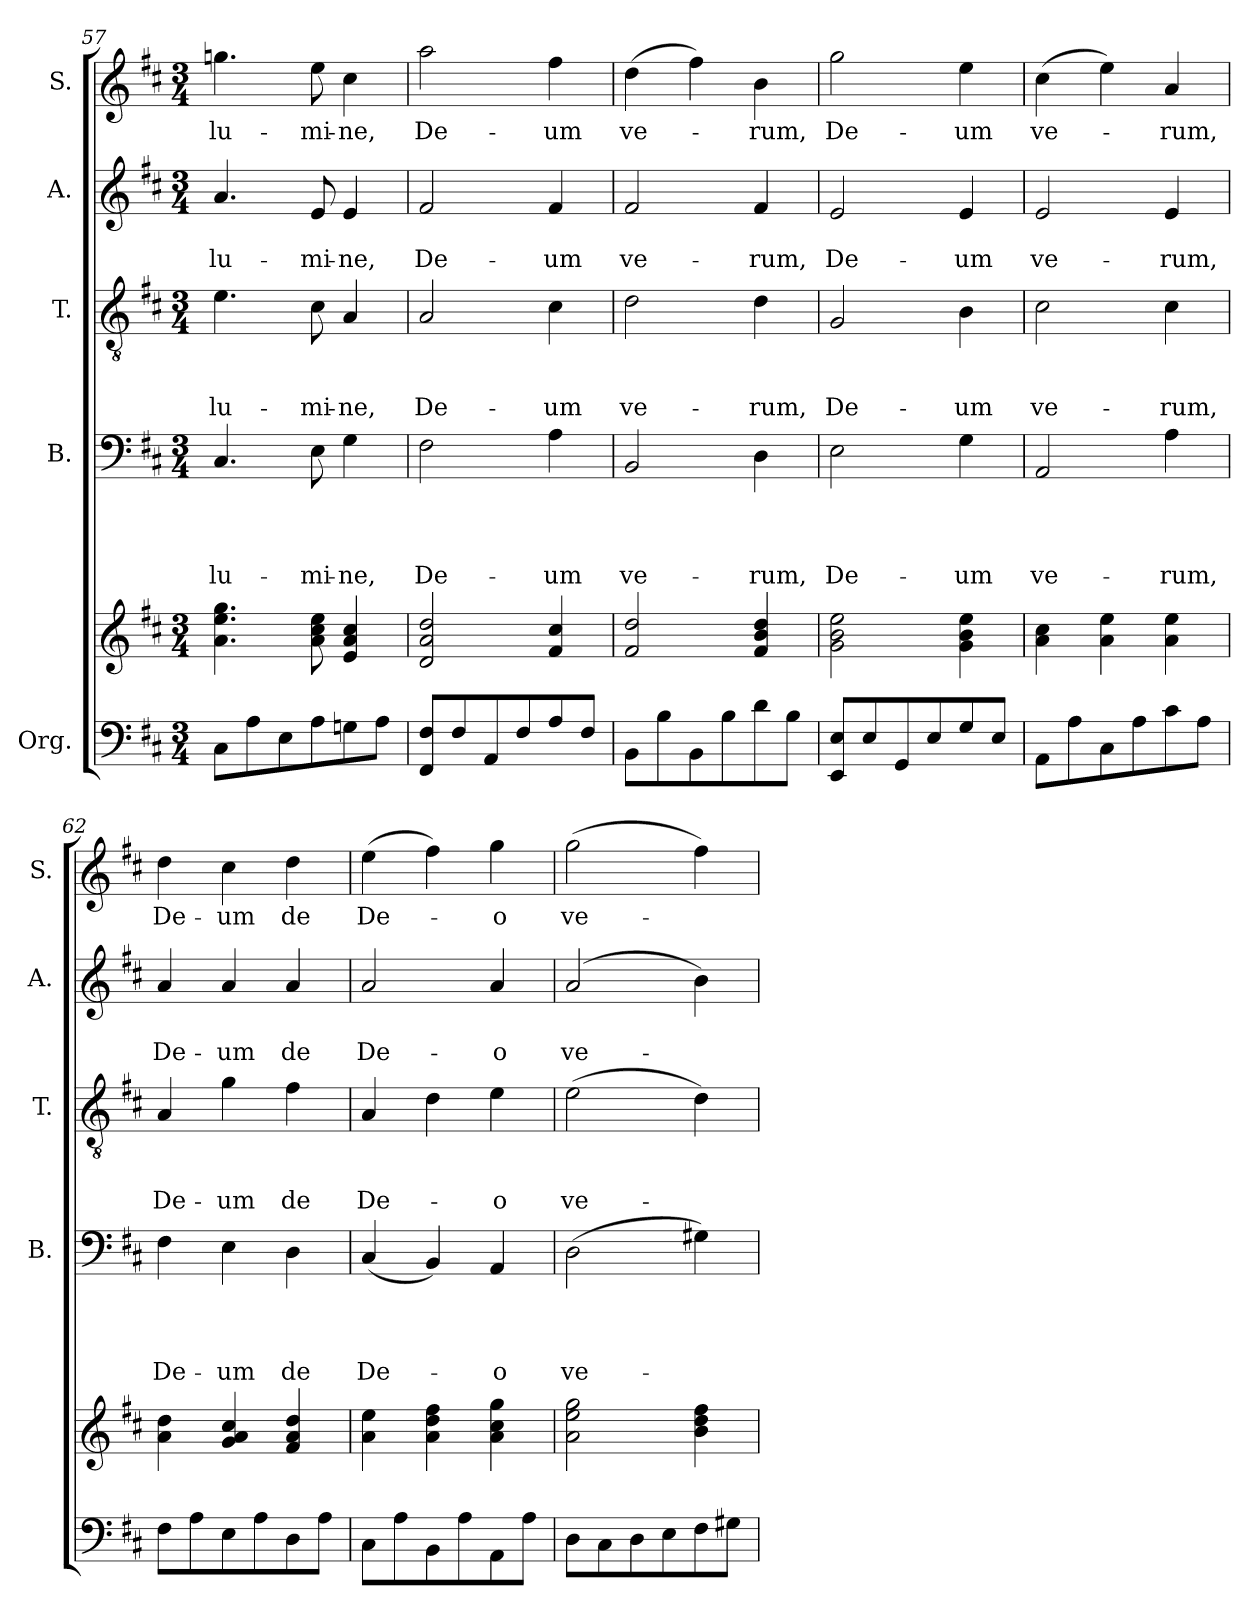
**kern	**kern	**kern	**text	**text	**text	**text	**kern	**text	**text	**text	**kern	**text	**text	**kern	**text
*part5	*part5	*part4	*part4	*part4	*part4	*part4	*part3	*part3	*part3	*part3	*part2	*part2	*part2	*part1	*part1
*staff6	*staff5	*staff4	*staff4	*staff4	*staff4	*staff4	*staff3	*staff3	*staff3	*staff3	*staff2	*staff2	*staff2	*staff1	*staff1
*I"Org.	*	*I"B.	*	*	*	*	*I"T.	*	*	*	*I"A.	*	*	*I"S.	*
*	*	*I'B.	*	*	*	*	*I'T.	*	*	*	*I'A.	*	*	*I'S.	*
*clefF4	*clefG2	*clefF4	*	*	*	*	*clefGv2	*	*	*	*clefG2	*	*	*clefG2	*
*k[f#c#]	*k[f#c#]	*k[f#c#]	*	*	*	*	*k[f#c#]	*	*	*	*k[f#c#]	*	*	*k[f#c#]	*
*D:	*D:	*D:	*	*	*	*	*D:	*	*	*	*D:	*	*	*D:	*
*M3/4	*M3/4	*M3/4	*	*	*	*	*M3/4	*	*	*	*M3/4	*	*	*M3/4	*
=57	=57	=57	=57	=57	=57	=57	=57	=57	=57	=57	=57	=57	=57	=57	=57
!	!	!	!	!	!	!LO:LY:b	!	!	!	!LO:LY:b	!	!	!LO:LY:b	!	!LO:LY:b
8C#\L	4.a\ 4.ee\ 4.gg\	4.C#/	.	.	.	lu-	4.e\	.	.	lu-	4.a/	.	lu-	4.ggn\	lu-
8A\	.	.	.	.	.	.	.	.	.	.	.	.	.	.	.
8E\	.	.	.	.	.	.	.	.	.	.	.	.	.	.	.
!	!	!	!	!	!	!LO:LY:b	!	!	!	!LO:LY:b	!	!	!LO:LY:b	!	!LO:LY:b
8A\	8a\ 8cc#\ 8ee\	8E\	.	.	.	-mi-	8c#\	.	.	-mi-	8e/	.	-mi-	8ee\	-mi-
!	!	!	!	!	!	!LO:LY:b	!	!	!	!LO:LY:b	!	!	!LO:LY:b	!	!LO:LY:b
8Gn\	4e/ 4a/ 4cc#/	4G\	.	.	.	-ne,	4A/	.	.	-ne,	4e/	.	-ne,	4cc#\	-ne,
8A\J	.	.	.	.	.	.	.	.	.	.	.	.	.	.	.
=58	=58	=58	=58	=58	=58	=58	=58	=58	=58	=58	=58	=58	=58	=58	=58
!	!	!	!	!	!	!LO:LY:b	!	!	!	!LO:LY:b	!	!	!LO:LY:b	!	!LO:LY:b
8FF#/ 8F#/L	2d/ 2a/ 2dd/	2F#\	.	.	.	De-	2A/	.	.	De-	2f#/	.	De-	2aa\	De-
8F#/	.	.	.	.	.	.	.	.	.	.	.	.	.	.	.
8AA/	.	.	.	.	.	.	.	.	.	.	.	.	.	.	.
8F#/	.	.	.	.	.	.	.	.	.	.	.	.	.	.	.
!	!	!	!	!	!	!LO:LY:b	!	!	!	!LO:LY:b	!	!	!LO:LY:b	!	!LO:LY:b
8A/	4f#/ 4cc#/	4A\	.	.	.	-um	4c#\	.	.	-um	4f#/	.	-um	4ff#\	-um
8F#/J	.	.	.	.	.	.	.	.	.	.	.	.	.	.	.
=59	=59	=59	=59	=59	=59	=59	=59	=59	=59	=59	=59	=59	=59	=59	=59
!	!	!	!	!	!	!LO:LY:b	!	!	!	!LO:LY:b	!	!	!LO:LY:b	!	!LO:LY:b
8BB\L	2f#/ 2dd/	2BB/	.	.	.	ve-	2d\	.	.	ve-	2f#/	.	ve-	(>4dd\	ve-
8B\	.	.	.	.	.	.	.	.	.	.	.	.	.	.	.
8BB\	.	.	.	.	.	.	.	.	.	.	.	.	.	4ff#\)	.
8B\	.	.	.	.	.	.	.	.	.	.	.	.	.	.	.
!	!	!	!	!	!	!LO:LY:b	!	!	!	!LO:LY:b	!	!	!LO:LY:b	!	!LO:LY:b
8d\	4f#/ 4b/ 4dd/	4D\	.	.	.	-rum,	4d\	.	.	-rum,	4f#/	.	-rum,	4b\	-rum,
8B\J	.	.	.	.	.	.	.	.	.	.	.	.	.	.	.
=60	=60	=60	=60	=60	=60	=60	=60	=60	=60	=60	=60	=60	=60	=60	=60
!	!	!	!	!	!	!LO:LY:b	!	!	!	!LO:LY:b	!	!	!LO:LY:b	!	!LO:LY:b
8EE/ 8E/L	2g\ 2b\ 2ee\	2E\	.	.	.	De-	2G/	.	.	De-	2e/	.	De-	2gg\	De-
8E/	.	.	.	.	.	.	.	.	.	.	.	.	.	.	.
8GG/	.	.	.	.	.	.	.	.	.	.	.	.	.	.	.
8E/	.	.	.	.	.	.	.	.	.	.	.	.	.	.	.
!	!	!	!	!	!	!LO:LY:b	!	!	!	!LO:LY:b	!	!	!LO:LY:b	!	!LO:LY:b
8G/	4g\ 4b\ 4ee\	4G\	.	.	.	-um	4B\	.	.	-um	4e/	.	-um	4ee\	-um
8E/J	.	.	.	.	.	.	.	.	.	.	.	.	.	.	.
=61	=61	=61	=61	=61	=61	=61	=61	=61	=61	=61	=61	=61	=61	=61	=61
!	!	!	!	!	!	!LO:LY:b	!	!	!	!LO:LY:b	!	!	!LO:LY:b	!	!LO:LY:b
8AA\L	4a\ 4cc#\	2AA/	.	.	.	ve-	2c#\	.	.	ve-	2e/	.	ve-	(>4cc#\	ve-
8A\	.	.	.	.	.	.	.	.	.	.	.	.	.	.	.
8C#\	4a\ 4ee\	.	.	.	.	.	.	.	.	.	.	.	.	4ee\)	.
8A\	.	.	.	.	.	.	.	.	.	.	.	.	.	.	.
!	!	!	!	!	!	!LO:LY:b	!	!	!	!LO:LY:b	!	!	!LO:LY:b	!	!LO:LY:b
8c#\	4a\ 4ee\	4A\	.	.	.	-rum,	4c#\	.	.	-rum,	4e/	.	-rum,	4a/	-rum,
8A\J	.	.	.	.	.	.	.	.	.	.	.	.	.	.	.
=62	=62	=62	=62	=62	=62	=62	=62	=62	=62	=62	=62	=62	=62	=62	=62
!	!	!	!	!	!	!LO:LY:b	!	!	!	!LO:LY:b	!	!	!LO:LY:b	!	!LO:LY:b
8F#\L	4a\ 4dd\	4F#\	.	.	.	De-	4A/	.	.	De-	4a/	.	De-	4dd\	De-
8A\	.	.	.	.	.	.	.	.	.	.	.	.	.	.	.
!	!	!	!	!	!	!LO:LY:b	!	!	!	!LO:LY:b	!	!	!LO:LY:b	!	!LO:LY:b
8E\	4g/ 4a/ 4cc#/	4E\	.	.	.	-um	4g\	.	.	-um	4a/	.	-um	4cc#\	-um
8A\	.	.	.	.	.	.	.	.	.	.	.	.	.	.	.
!	!	!	!	!	!	!LO:LY:b	!	!	!	!LO:LY:b	!	!	!LO:LY:b	!	!LO:LY:b
8D\	4f#/ 4a/ 4dd/	4D\	.	.	.	de	4f#\	.	.	de	4a/	.	de	4dd\	de
8A\J	.	.	.	.	.	.	.	.	.	.	.	.	.	.	.
!!LO:LB:g=z
=63	=63	=63	=63	=63	=63	=63	=63	=63	=63	=63	=63	=63	=63	=63	=63
!	!	!	!	!	!	!LO:LY:b	!	!	!	!LO:LY:b	!	!	!LO:LY:b	!	!LO:LY:b
8C#\L	4a\ 4ee\	(<4C#/	.	.	.	De-	4A/	.	.	De-	2a/	.	De-	(>4ee\	De-
8A\	.	.	.	.	.	.	.	.	.	.	.	.	.	.	.
8BB\	4a\ 4dd\ 4ff#\	4BB/)	.	.	.	.	4d\	.	.	.	.	.	.	4ff#\)	.
8A\	.	.	.	.	.	.	.	.	.	.	.	.	.	.	.
!	!	!	!	!	!	!LO:LY:b	!	!	!	!LO:LY:b	!	!	!LO:LY:b	!	!LO:LY:b
8AA\	4a\ 4cc#\ 4gg\	4AA/	.	.	.	-o	4e\	.	.	-o	4a/	.	-o	4gg\	-o
8A\J	.	.	.	.	.	.	.	.	.	.	.	.	.	.	.
=64	=64	=64	=64	=64	=64	=64	=64	=64	=64	=64	=64	=64	=64	=64	=64
!	!	!	!	!	!	!LO:LY:b	!	!	!	!LO:LY:b	!	!	!LO:LY:b	!	!LO:LY:b
8D\L	2a\ 2ee\ 2gg\	(>2D\	.	.	.	ve-	(>2e\	.	.	ve-	(2a/	.	ve-	(>2gg\	ve-
8C#\	.	.	.	.	.	.	.	.	.	.	.	.	.	.	.
8D\	.	.	.	.	.	.	.	.	.	.	.	.	.	.	.
8E\	.	.	.	.	.	.	.	.	.	.	.	.	.	.	.
8F#\	4b\ 4dd\ 4ff#\	4G#X\)	.	.	.	.	4d\)	.	.	.	4b\)	.	.	4ff#\)	.
8G#X\J	.	.	.	.	.	.	.	.	.	.	.	.	.	.	.
=	=	=	=	=	=	=	=	=	=	=	=	=	=	=	=
*-	*-	*-	*-	*-	*-	*-	*-	*-	*-	*-	*-	*-	*-	*-	*-
